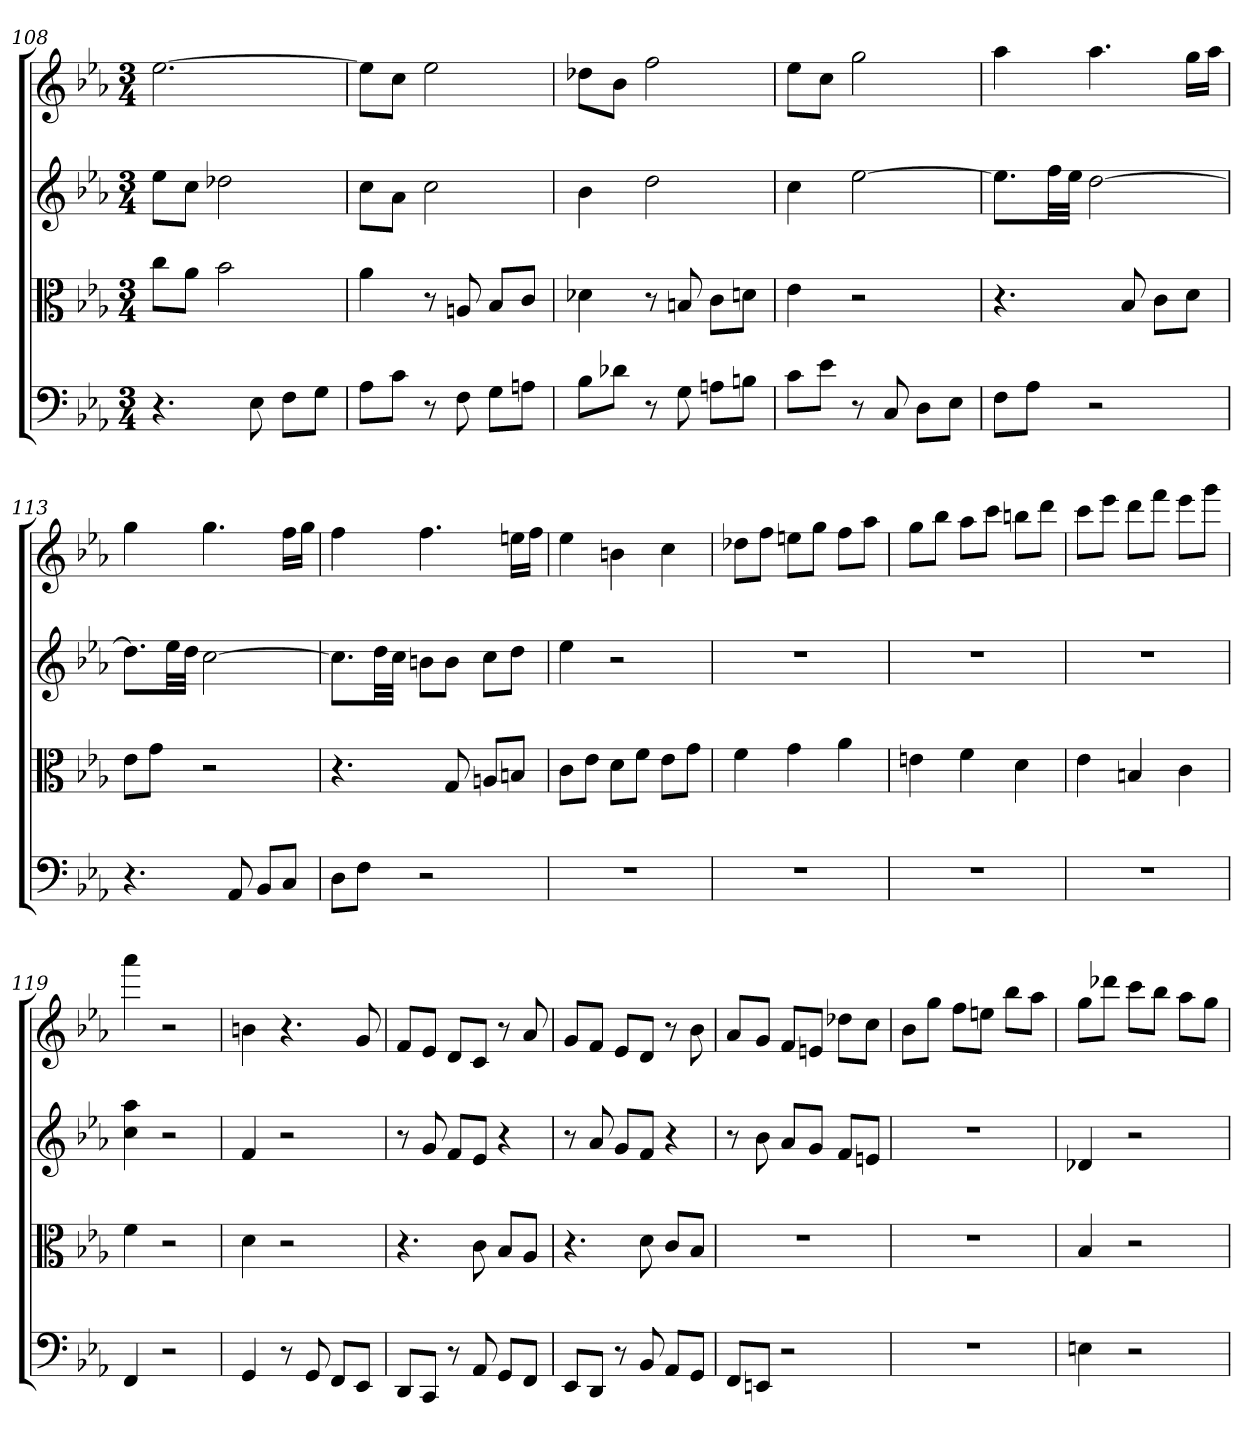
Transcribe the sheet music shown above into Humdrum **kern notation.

**kern	**kern	**kern	**kern
*part4	*part3	*part2	*part1
*staff4	*staff3	*staff2	*staff1
*clefF4	*clefC3	*	*
*k[b-e-a-]	*k[b-e-a-]	*k[b-e-a-]	*k[b-e-a-]
*E-:	*E-:	*E-:	*E-:
*M3/4	*M3/4	*M3/4	*M3/4
=108	=108	=108	=108
4.r	8cc\L	8ee-L	[2.ee-
.	8a-\J	8ccJ	.
.	2b-	2dd-X	.
8E-	.	.	.
8F\L	.	.	.
8G\J	.	.	.
=109	=109	=109	=109
8A-\L	4a-	8ccL	8ee-L]
8c\J	.	8a-J	8ccJ
8r	8r	2cc	2ee-
8F	8An	.	.
8G\L	8B-/L	.	.
8An\J	8c/J	.	.
=110	=110	=110	=110
8B-\L	4d-X	4b-	8dd-XL
8d-X\J	.	.	8b-J
8r	8r	2dd	2ff
8G	8Bn	.	.
8An\L	8c\L	.	.
8Bn\J	8dn\J	.	.
=111	=111	=111	=111
8c\L	4e-	4cc	8ee-L
8e-\J	.	.	8ccJ
8r	2r	[2ee-	2gg
8C	.	.	.
8D\L	.	.	.
8E-\J	.	.	.
=112	=112	=112	=112
8F\L	4.r	8.ee-L]	4aa-
8A-\J	.	.	.
.	.	32ffLL	.
.	.	32ee-JJJ	.
2r	.	[2dd	4.aa-
.	8B-	.	.
.	8c\L	.	.
.	8d\J	.	16ggLL
.	.	.	16aa-JJ
=113	=113	=113	=113
4.r	8e-\L	8.ddL]	4gg
.	8g\J	.	.
.	.	32ee-LL	.
.	.	32ddJJJ	.
.	2r	[2cc	4.gg
8AA-	.	.	.
8BB-/L	.	.	.
8C/J	.	.	16ffLL
.	.	.	16ggJJ
=114	=114	=114	=114
8D\L	4.r	8.ccL]	4ff
8F\J	.	.	.
.	.	32ddLL	.
.	.	32ccJJJ	.
2r	.	8bnL	4.ff
.	8G	8bJ	.
.	8An/L	8ccL	.
.	8Bn/J	8ddJ	16eenLL
.	.	.	16ffJJ
=115	=115	=115	=115
2.r	8c\L	4ee-	4ee-
.	8e-\J	.	.
.	8d\L	2r	4bn
.	8f\J	.	.
.	8e-\L	.	4cc
.	8g\J	.	.
=116	=116	=116	=116
2.r	4f	2.r	8dd-XL
.	.	.	8ffJ
.	4g	.	8eenL
.	.	.	8ggJ
.	4a-	.	8ffL
.	.	.	8aa-J
=117	=117	=117	=117
2.r	4en	2.r	8ggL
.	.	.	8bb-J
.	4f	.	8aa-L
.	.	.	8cccJ
.	4d	.	8bbnL
.	.	.	8dddJ
=118	=118	=118	=118
2.r	4e-	2.r	8cccL
.	.	.	8eee-J
.	4Bn	.	8dddL
.	.	.	8fffJ
.	4c	.	8eee-L
.	.	.	8gggJ
=119	=119	=119	=119
4FF	4f	4cc 4aa-	4aaa-
2r	2r	2r	2r
=120	=120	=120	=120
4GG	4d	4f	4bn
8r	2r	2r	4.r
8GG	.	.	.
8FF/L	.	.	.
8EE-/J	.	.	8g
=121	=121	=121	=121
8DD/L	4.r	8r	8fL
8CC/J	.	8g	8e-J
8r	.	8fL	8dL
8AA-	8c	8e-J	8cJ
8GG/L	8B-/L	4r	8r
8FF/J	8A-/J	.	8a-
=122	=122	=122	=122
8EE-/L	4.r	8r	8gL
8DD/J	.	8a-	8fJ
8r	.	8gL	8e-L
8BB-	8d	8fJ	8dJ
8AA-/L	8c/L	4r	8r
8GG/J	8B-/J	.	8b-
=123	=123	=123	=123
8FF/L	2.r	8r	8a-L
8EEn/J	.	8b-	8gJ
2r	.	8a-L	8fL
.	.	8gJ	8enJ
.	.	8fL	8dd-XL
.	.	8enJ	8ccJ
=124	=124	=124	=124
2.r	2.r	2.r	8b-L
.	.	.	8ggJ
.	.	.	8ffL
.	.	.	8eenJ
.	.	.	8bb-L
.	.	.	8aa-J
=125	=125	=125	=125
4En	4B-	4d-X	8ggL
.	.	.	8ddd-XJ
2r	2r	2r	8cccL
.	.	.	8bb-J
.	.	.	8aa-L
.	.	.	8ggJ
=	=	=	=
*-	*-	*-	*-
